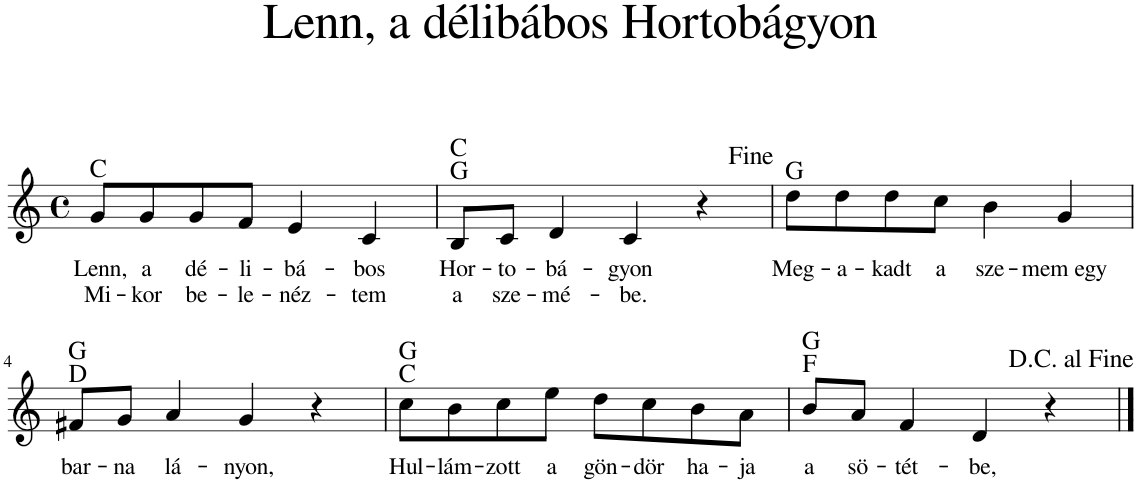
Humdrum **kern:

**kern	**text	**text	**harte
*part1	*part1	*part1	*part1
*staff1	*staff1	*staff1	*
*I"Piano	*	*	*
*I'Pno	*	*	*
*clefG2	*	*	*
*k[]	*	*	*
*M4/4	*	*	*
*met(c)	*	*	*
=1	=1	=1	=1
!	!LO:LY:b	!LO:LY:b	!
8g/L	Lenn,	Mi-	C:maj
!	!LO:LY:b	!LO:LY:b	!
8g/	a	-kor	.
!	!LO:LY:b	!LO:LY:b	!
8g/	dé-	be-	.
!	!LO:LY:b	!LO:LY:b	!
8f/J	-li-	-le-	.
!	!LO:LY:b	!LO:LY:b	!
4e/	-bá-	-néz-	.
!	!LO:LY:b	!LO:LY:b	!
4c/	-bos	-tem	.
=2	=2	=2	=2
!	!LO:LY:b	!LO:LY:b	!
8B/L	Hor-	a	G:maj C:maj
!	!LO:LY:b	!LO:LY:b	!
8c/J	-to-	sze-	.
!	!LO:LY:b	!LO:LY:b	!
4d/	-bá-	-mé-	.
!	!LO:LY:b	!LO:LY:b	!
4c/	-gyon	-be.	.
4r	.	.	.
=3	=3	=3	=3
!	!LO:LY:b	!	!
8dd\L	Meg-	.	G:maj
!	!LO:LY:b	!	!
8dd\	a-	.	.
!	!LO:LY:b	!	!
8dd\	-kadt	.	.
!	!LO:LY:b	!	!
8cc\J	a	.	.
!	!LO:LY:b	!	!
4b\	sze-	.	.
!	!LO:LY:b	!	!
4g/	mem egy	.	.
!!LO:LB:g=z
=4	=4	=4	=4
!	!LO:LY:b	!	!
8f#X/L	bar-	.	D:maj G:maj
!	!LO:LY:b	!	!
8g/J	-na	.	.
!	!LO:LY:b	!	!
4a/	lá-	.	.
!	!LO:LY:b	!	!
4g/	-nyon,	.	.
4r	.	.	.
=5	=5	=5	=5
!	!LO:LY:b	!	!
8cc\L	Hul-	.	C:maj G:maj
!	!LO:LY:b	!	!
8b\	-lám-	.	.
!	!LO:LY:b	!	!
8cc\	-zott	.	.
!	!LO:LY:b	!	!
8ee\J	a	.	.
!	!LO:LY:b	!	!
8dd\L	gön-	.	.
!	!LO:LY:b	!	!
8cc\	-dör	.	.
!	!LO:LY:b	!	!
8b\	ha-	.	.
!	!LO:LY:b	!	!
8a\J	-ja	.	.
=6	=6	=6	=6
!	!LO:LY:b	!	!
8b/L	a	.	F:maj G:maj
!	!LO:LY:b	!	!
8a/J	sö-	.	.
!	!LO:LY:b	!	!
4f/	-tét-	.	.
!	!LO:LY:b	!	!
4d/	-be,	.	.
4r	.	.	.
==	==	==	==
*-	*-	*-	*-
